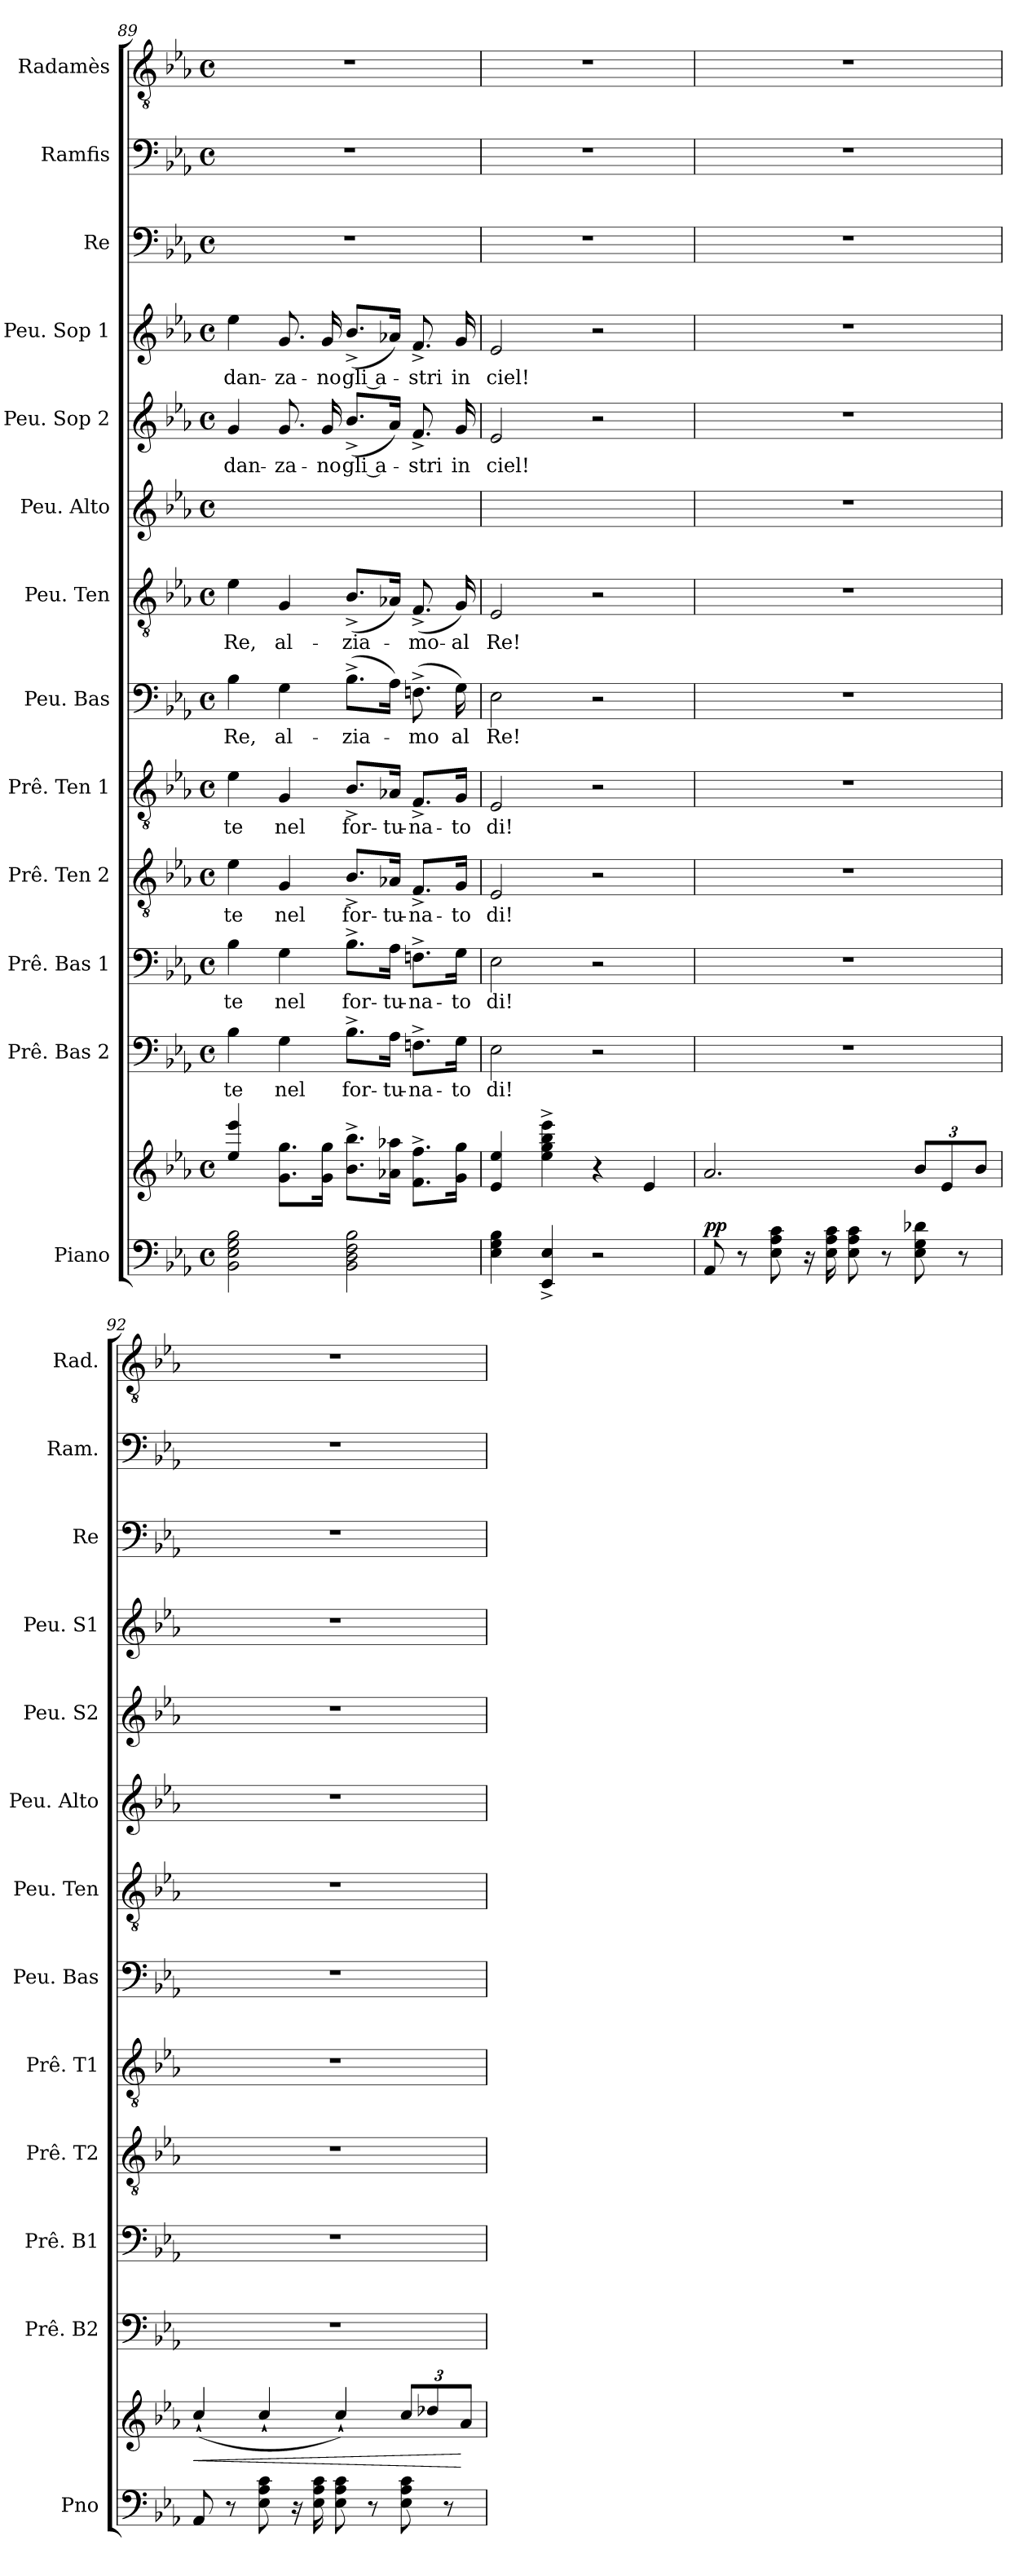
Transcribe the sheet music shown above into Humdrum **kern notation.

**kern	**kern	**dynam	**kern	**text	**kern	**text	**kern	**text	**kern	**text	**kern	**text	**kern	**text	**kern	**kern	**text	**kern	**text	**kern	**kern	**kern
*part13	*part13	*part13	*part12	*part12	*part11	*part11	*part10	*part10	*part9	*part9	*part8	*part8	*part7	*part7	*part6	*part5	*part5	*part4	*part4	*part3	*part2	*part1
*staff14	*staff13	*staff13/14	*staff12	*staff12	*staff11	*staff11	*staff10	*staff10	*staff9	*staff9	*staff8	*staff8	*staff7	*staff7	*staff6	*staff5	*staff5	*staff4	*staff4	*staff3	*staff2	*staff1
*I"Piano	*	*	*I"Prê. Bas 2	*	*I"Prê. Bas 1	*	*I"Prê. Ten 2	*	*I"Prê. Ten 1	*	*I"Peu. Bas	*	*I"Peu. Ten	*	*I"Peu. Alto	*I"Peu. Sop 2	*	*I"Peu. Sop 1	*	*I"Re	*I"Ramfis	*I"Radamès
*I'Pno	*	*	*I'Prê. B2	*	*I'Prê. B1	*	*I'Prê. T2	*	*I'Prê. T1	*	*I'Peu. Bas	*	*I'Peu. Ten	*	*I'Peu. Alto	*I'Peu. S2	*	*I'Peu. S1	*	*I'Re	*I'Ram.	*I'Rad.
*clefF4	*clefG2	*	*clefF4	*	*clefF4	*	*clefGv2	*	*clefGv2	*	*clefF4	*	*clefGv2	*	*clefG2	*clefG2	*	*clefG2	*	*clefF4	*clefF4	*clefGv2
*k[b-e-a-]	*k[b-e-a-]	*	*k[b-e-a-]	*	*k[b-e-a-]	*	*k[b-e-a-]	*	*k[b-e-a-]	*	*k[b-e-a-]	*	*k[b-e-a-]	*	*k[b-e-a-]	*k[b-e-a-]	*	*k[b-e-a-]	*	*k[b-e-a-]	*k[b-e-a-]	*k[b-e-a-]
*M4/4	*M4/4	*	*M4/4	*	*M4/4	*	*M4/4	*	*M4/4	*	*M4/4	*	*M4/4	*	*M4/4	*M4/4	*	*M4/4	*	*M4/4	*M4/4	*M4/4
*met(c)	*met(c)	*	*met(c)	*	*met(c)	*	*met(c)	*	*met(c)	*	*met(c)	*	*met(c)	*	*met(c)	*met(c)	*	*met(c)	*	*met(c)	*met(c)	*met(c)
=89	=89	=89	=89	=89	=89	=89	=89	=89	=89	=89	=89	=89	=89	=89	=89	=89	=89	=89	=89	=89	=89	=89
!	!	!	!	!LO:LY:b:color=#0055FF	!	!LO:LY:b:color=#0055FF	!	!LO:LY:b:color=#0055FF	!	!LO:LY:b:color=#0055FF	!	!LO:LY:b:color=#0055FF	!	!LO:LY:b:color=#0055FF	!	!	!LO:LY:b:color=#0055FF	!	!LO:LY:b:color=#0055FF	!	!	!
2BB-\ 2E-\ 2G\ 2B-\	4ee-/ 4eee-/	.	4B-\	-te	4B-\	-te	4e-\	-te	4e-\	-te	4B-\	Re,	4e-\	Re,	1ryy	4g/	dan-	4ee-\	dan-	1r	1r	1r
!	!	!	!	!LO:LY:b:color=#0055FF	!	!LO:LY:b:color=#0055FF	!	!LO:LY:b:color=#0055FF	!	!LO:LY:b:color=#0055FF	!	!LO:LY:b:color=#0055FF	!	!LO:LY:b:color=#0055FF	!	!	!LO:LY:b:color=#0055FF	!	!LO:LY:b:color=#0055FF	!	!	!
.	8.g\ 8.gg\L	.	4G\	nel	4G\	nel	4G/	nel	4G/	nel	4G\	al-	4G/	al-	.	8.g/	-za-	8.g/	-za-	.	.	.
!	!	!	!	!	!	!	!	!	!	!	!	!	!	!	!	!	!LO:LY:b:color=#0055FF	!	!LO:LY:b:color=#0055FF	!	!	!
.	16g\ 16gg\Jk	.	.	.	.	.	.	.	.	.	.	.	.	.	.	16g/	-no	16g/	-no	.	.	.
!	!	!	!	!LO:LY:b:color=#0055FF	!	!LO:LY:b:color=#0055FF	!	!LO:LY:b:color=#0055FF	!	!LO:LY:b:color=#0055FF	!	!LO:LY:b:color=#0055FF	!	!LO:LY:b:color=#0055FF	!	!	!LO:LY:b:color=#0055FF	!	!LO:LY:b:color=#0055FF	!	!	!
2BB-\ 2D\ 2F\ 2B-\	8.b-\^ 8.bb-\^L	.	8.B-^\L	for-	8.B-^\L	for-	8.B-^/L	for-	8.B-^/L	for-	(>8.B-^\L	-zia-	(<8.B-^/L	-zia-	.	(<8.b-^/L	gli a-	(<8.b-^/L	gli a-	.	.	.
!	!	!	!	!LO:LY:b:color=#0055FF	!	!LO:LY:b:color=#0055FF	!	!LO:LY:b:color=#0055FF	!	!LO:LY:b:color=#0055FF	!	!	!	!	!	!	!	!	!	!	!	!
.	16a-X\ 16aa-X\Jk	.	16A-\Jk	-tu-	16A-\Jk	-tu-	16A-X/Jk	-tu-	16A-X/Jk	-tu-	16A-\Jk)	.	16A-X/Jk)	.	.	16a-/Jk)	.	16a-X/Jk)	.	.	.	.
!	!	!	!	!LO:LY:b:color=#0055FF	!	!LO:LY:b:color=#0055FF	!	!LO:LY:b:color=#0055FF	!	!LO:LY:b:color=#0055FF	!	!LO:LY:b:color=#0055FF	!	!LO:LY:b:color=#0055FF	!	!	!LO:LY:b:color=#0055FF	!	!LO:LY:b:color=#0055FF	!	!	!
.	8.f\^ 8.ff\^L	.	8.Fn^\L	-na-	8.Fn^\L	-na-	8.F^/L	-na-	8.F^/L	-na-	(>8.Fn^\	-mo	(<8.F^/	mo-	.	8.f^/	-stri	8.f^/	-stri	.	.	.
!	!	!	!	!LO:LY:b:color=#0055FF	!	!LO:LY:b:color=#0055FF	!	!LO:LY:b:color=#0055FF	!	!LO:LY:b:color=#0055FF	!	!LO:LY:b:color=#0055FF	!	!LO:LY:b:color=#0055FF	!	!	!LO:LY:b:color=#0055FF	!	!LO:LY:b:color=#0055FF	!	!	!
.	16g\ 16gg\Jk	.	16G\Jk	-to	16G\Jk	-to	16G/Jk	-to	16G/Jk	-to	16G\)	al	16G/)	-al	.	16g/	in	16g/	in	.	.	.
=90	=90	=90	=90	=90	=90	=90	=90	=90	=90	=90	=90	=90	=90	=90	=90	=90	=90	=90	=90	=90	=90	=90
!	!	!	!	!LO:LY:b:color=#0055FF	!	!LO:LY:b:color=#0055FF	!	!LO:LY:b:color=#0055FF	!	!LO:LY:b:color=#0055FF	!	!LO:LY:b:color=#0055FF	!	!LO:LY:b:color=#0055FF	!	!	!LO:LY:b:color=#0055FF	!	!LO:LY:b:color=#0055FF	!	!	!
4E-\ 4G\ 4B-\	4e-/ 4ee-/	.	2E-\	di!	2E-\	di!	2E-/	di!	2E-/	di!	2E-\	Re!	2E-/	Re!	1ryy	2e-/	ciel!	2e-/	ciel!	1r	1r	1r
4EE-/^ 4E-/^	4ee-\^ 4gg\^ 4bb-\^ 4eee-\^	.	.	.	.	.	.	.	.	.	.	.	.	.	.	.	.	.	.	.	.	.
2r	4r	.	2r	.	2r	.	2r	.	2r	.	2r	.	2r	.	.	2r	.	2r	.	.	.	.
.	4e-/	.	.	.	.	.	.	.	.	.	.	.	.	.	.	.	.	.	.	.	.	.
!!LO:LB:g=z
=91	=91	=91	=91	=91	=91	=91	=91	=91	=91	=91	=91	=91	=91	=91	=91	=91	=91	=91	=91	=91	=91	=91
!	!	!LO:DY:a=2	!	!	!	!	!	!	!	!	!	!	!	!	!	!	!	!	!	!	!	!
8AA-/	2.a-/	pp	1r	.	1r	.	1r	.	1r	.	1r	.	1r	.	1r	1r	.	1r	.	1r	1r	1r
8r	.	.	.	.	.	.	.	.	.	.	.	.	.	.	.	.	.	.	.	.	.	.
8E-\ 8A-\ 8c\	.	.	.	.	.	.	.	.	.	.	.	.	.	.	.	.	.	.	.	.	.	.
16r	.	.	.	.	.	.	.	.	.	.	.	.	.	.	.	.	.	.	.	.	.	.
16E-\ 16A-\ 16c\	.	.	.	.	.	.	.	.	.	.	.	.	.	.	.	.	.	.	.	.	.	.
8E-\ 8A-\ 8c\	.	.	.	.	.	.	.	.	.	.	.	.	.	.	.	.	.	.	.	.	.	.
8r	.	.	.	.	.	.	.	.	.	.	.	.	.	.	.	.	.	.	.	.	.	.
*	*Xbrackettup	*	*	*	*	*	*	*	*	*	*	*	*	*	*	*	*	*	*	*	*	*
8E-\ 8G\ 8d-X\	12b-/L	.	.	.	.	.	.	.	.	.	.	.	.	.	.	.	.	.	.	.	.	.
.	12e-/	.	.	.	.	.	.	.	.	.	.	.	.	.	.	.	.	.	.	.	.	.
8r	.	.	.	.	.	.	.	.	.	.	.	.	.	.	.	.	.	.	.	.	.	.
.	12b-/J	.	.	.	.	.	.	.	.	.	.	.	.	.	.	.	.	.	.	.	.	.
=92	=92	=92	=92	=92	=92	=92	=92	=92	=92	=92	=92	=92	=92	=92	=92	=92	=92	=92	=92	=92	=92	=92
!	!	!LO:HP:b	!	!	!	!	!	!	!	!	!	!	!	!	!	!	!	!	!	!	!	!
8AA-/	(<4cc`/	<	1r	.	1r	.	1r	.	1r	.	1r	.	1r	.	1r	1r	.	1r	.	1r	1r	1r
8r	.	.	.	.	.	.	.	.	.	.	.	.	.	.	.	.	.	.	.	.	.	.
8E-\ 8A-\ 8c\	4cc`/	.	.	.	.	.	.	.	.	.	.	.	.	.	.	.	.	.	.	.	.	.
16r	.	.	.	.	.	.	.	.	.	.	.	.	.	.	.	.	.	.	.	.	.	.
16E-\ 16A-\ 16c\	.	.	.	.	.	.	.	.	.	.	.	.	.	.	.	.	.	.	.	.	.	.
8E-\ 8A-\ 8c\	4cc`/)	.	.	.	.	.	.	.	.	.	.	.	.	.	.	.	.	.	.	.	.	.
8r	.	.	.	.	.	.	.	.	.	.	.	.	.	.	.	.	.	.	.	.	.	.
8E-\ 8A-\ 8c\	12cc/L	.	.	.	.	.	.	.	.	.	.	.	.	.	.	.	.	.	.	.	.	.
.	12dd-X/	.	.	.	.	.	.	.	.	.	.	.	.	.	.	.	.	.	.	.	.	.
8r	.	.	.	.	.	.	.	.	.	.	.	.	.	.	.	.	.	.	.	.	.	.
.	12a-/J	[	.	.	.	.	.	.	.	.	.	.	.	.	.	.	.	.	.	.	.	.
=	=	=	=	=	=	=	=	=	=	=	=	=	=	=	=	=	=	=	=	=	=	=
*-	*-	*-	*-	*-	*-	*-	*-	*-	*-	*-	*-	*-	*-	*-	*-	*-	*-	*-	*-	*-	*-	*-
